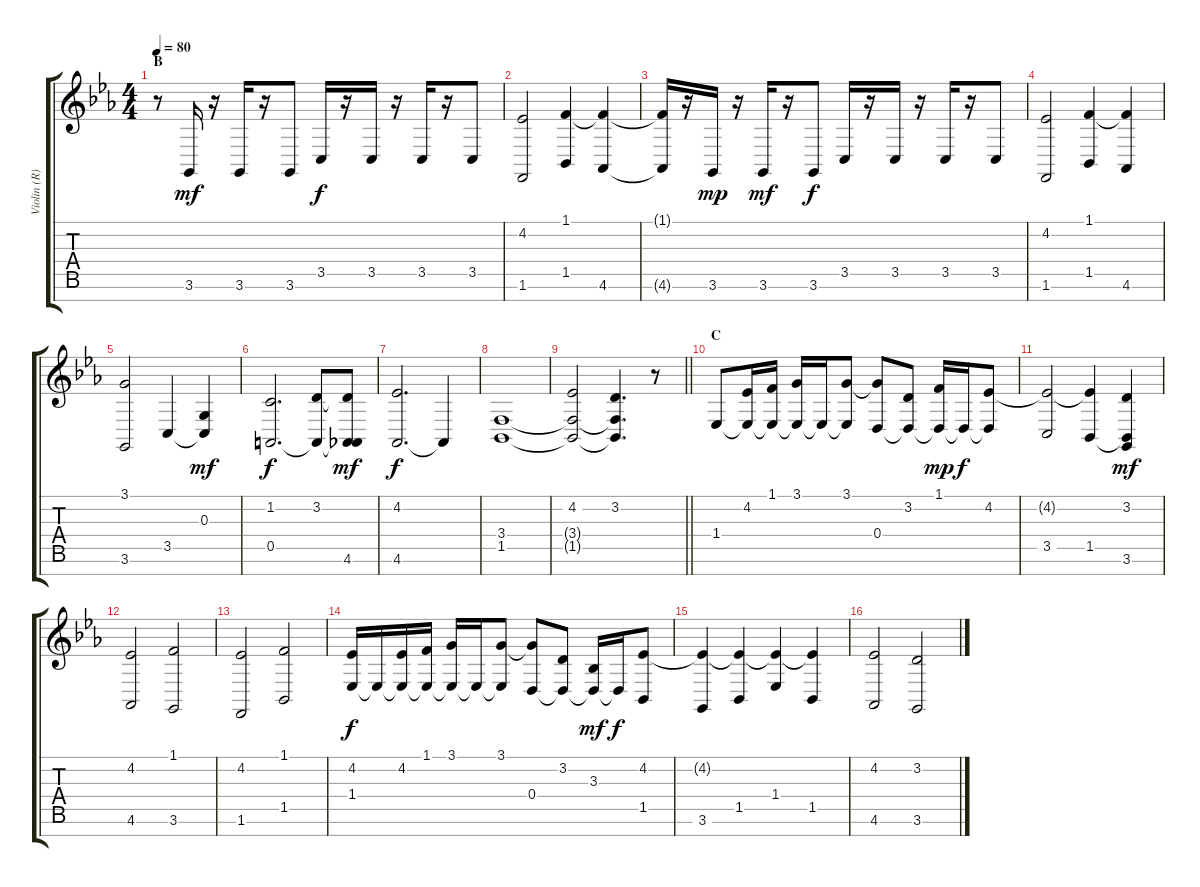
\track ("Violin (R)" "Violin (R)") {instrument stringensemble1}
\staff {score tabs}
\tuning (E4 B3 G3 D3 A2 E2 B1) {hide}
\ts (4 4)
\section ("" "B")
\tempo 80
\clef g2
\ks eb
r.8{dy mf volume 11} 3.6.16 r.16 3.6.16 r.16 3.6.8 3.5.16{dy f} r.16 3.5.16 r.16 3.5.16 r.16 3.5.8 |
(4.2 1.6).2 (1.1 1.5).4 (1.1{t} 4.6).4 |
(1.1{t} 4.6{t}).16 r.16 3.6.16{dy mp} r.16 3.6.16{dy mf} r.16 3.6.8{dy f} 3.5.16 r.16 3.5.16 r.16 3.5.16 r.16 3.5.8 |
(4.2 1.6).2 (1.1 1.5).4 (1.1{t} 4.6).4 |
(3.1 3.6).2 3.5.4 (0.3 3.5{t}).4{dy mf} |
(1.2 0.5).2{d dy f} (3.2 0.5{t}).8 (3.2{t} 0.5{t} 4.6).8{dy mf} |
(4.2 4.6).2{d dy f} 4.6{t}.4 |
(3.4 1.5).1 |
\barLineRight lightlight
(4.2 3.4{t} 1.5{t}).2 (3.2 3.4{t} 1.5{t}).4{d} r.8 |
\section ("" "C")
1.4.8 (4.2 1.4{t}).16 (1.1 1.4{t}).16 (3.1 1.4{t}).16 1.4{t}.16 (3.1 1.4{t}).8 (3.1{t} 0.4).8 (3.2 0.4{t}).8 (1.1 0.4{t}).16{dy mp} 0.4{t}.16{dy f} (4.2 0.4{t}).8 |
(4.2{t} 3.5).2 (4.2{t} 1.5).4 (3.2 1.5{t} 3.6).4{dy mf} |
(4.2 4.6).2 (1.1 3.6).2 |
(4.2 1.6).2 (1.1 1.5).2 |
(4.2 1.4).16{dy f} 1.4{t}.16 (4.2 1.4{t}).16 (1.1 1.4{t}).16 (3.1 1.4{t}).16 1.4{t}.16 (3.1 1.4{t}).8 (3.1{t} 0.4).8 (3.2 0.4{t}).8 (3.3 0.4{t}).16{dy mf} 0.4{t}.16{dy f} (4.2 1.5).8 |
(4.2{t} 3.6).4 (4.2{t} 1.5).4 (4.2{t} 1.4).4 (4.2{t} 1.5).4 |
(4.2 4.6).2 (3.2 3.6).2
